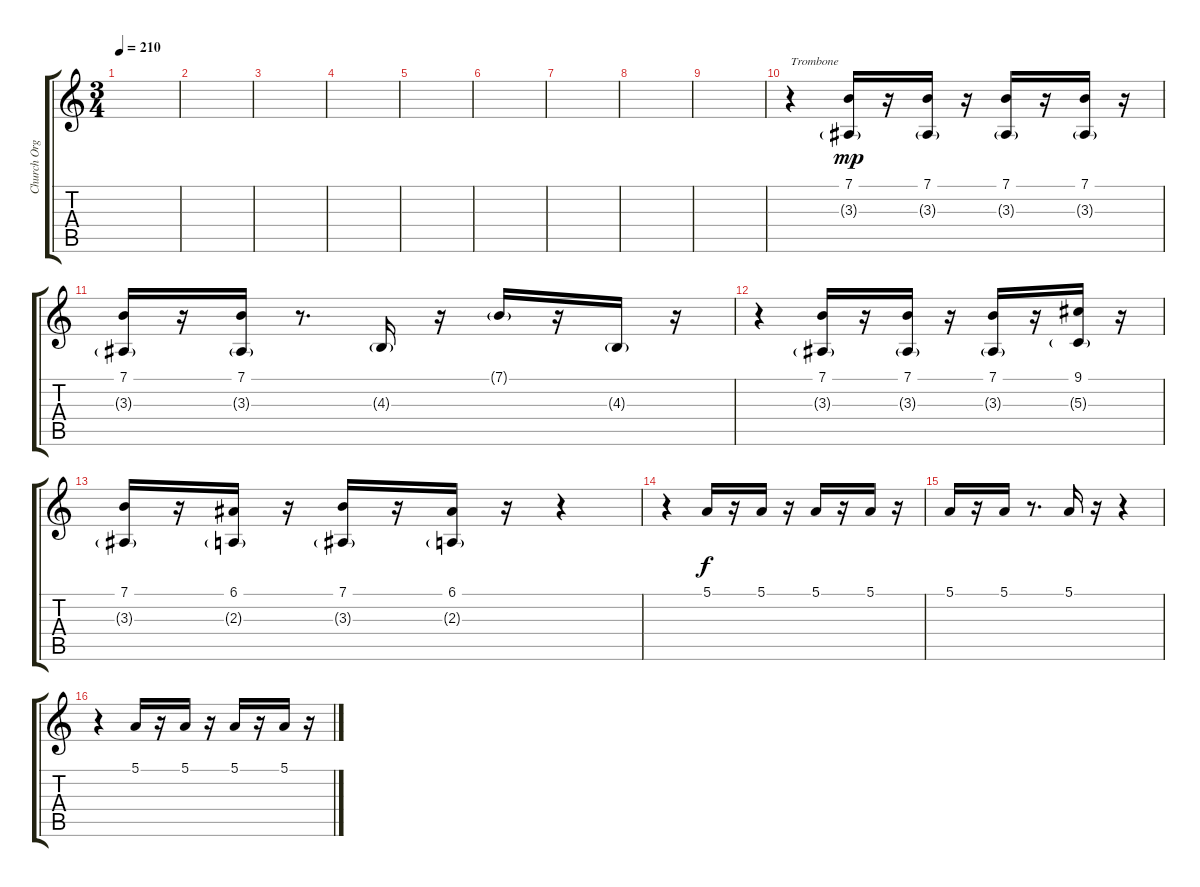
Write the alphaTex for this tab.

\track ("Church Organ" "Church Org") {instrument churchorgan}
\staff {score tabs}
\tuning (E4 B3 G3 D3 A2 E2) {hide}
\ts (3 4)
\tempo 210
\clef g2
\ks c
|
|
|
|
|
|
|
|
|
r.4{txt "Trombone" volume 10 balance 13 instrument trombone} (7.1 3.3{g}).16{dy mp} r.16 (7.1 3.3{g}).16 r.16 (7.1 3.3{g}).16 r.16 (7.1 3.3{g}).16 r.16 |
(7.1 3.3{g}).16 r.16 (7.1 3.3{g}).16 r.8{d} 4.3{g}.16 r.16 7.1{g}.16 r.16 4.3{g}.16 r.16 |
r.4 (7.1 3.3{g}).16 r.16 (7.1 3.3{g}).16 r.16 (7.1 3.3{g}).16 r.16 (9.1 5.3{g}).16 r.16 |
(7.1 3.3{g}).16 r.16 (6.1 2.3{g}).16 r.16 (7.1 3.3{g}).16 r.16 (6.1 2.3{g}).16 r.16 r.4 |
r.4 5.1.16{dy f} r.16 5.1.16 r.16 5.1.16 r.16 5.1.16 r.16 |
5.1.16 r.16 5.1.16 r.8{d} 5.1.16 r.16 r.4 |
r.4 5.1.16 r.16 5.1.16 r.16 5.1.16 r.16 5.1.16 r.16
